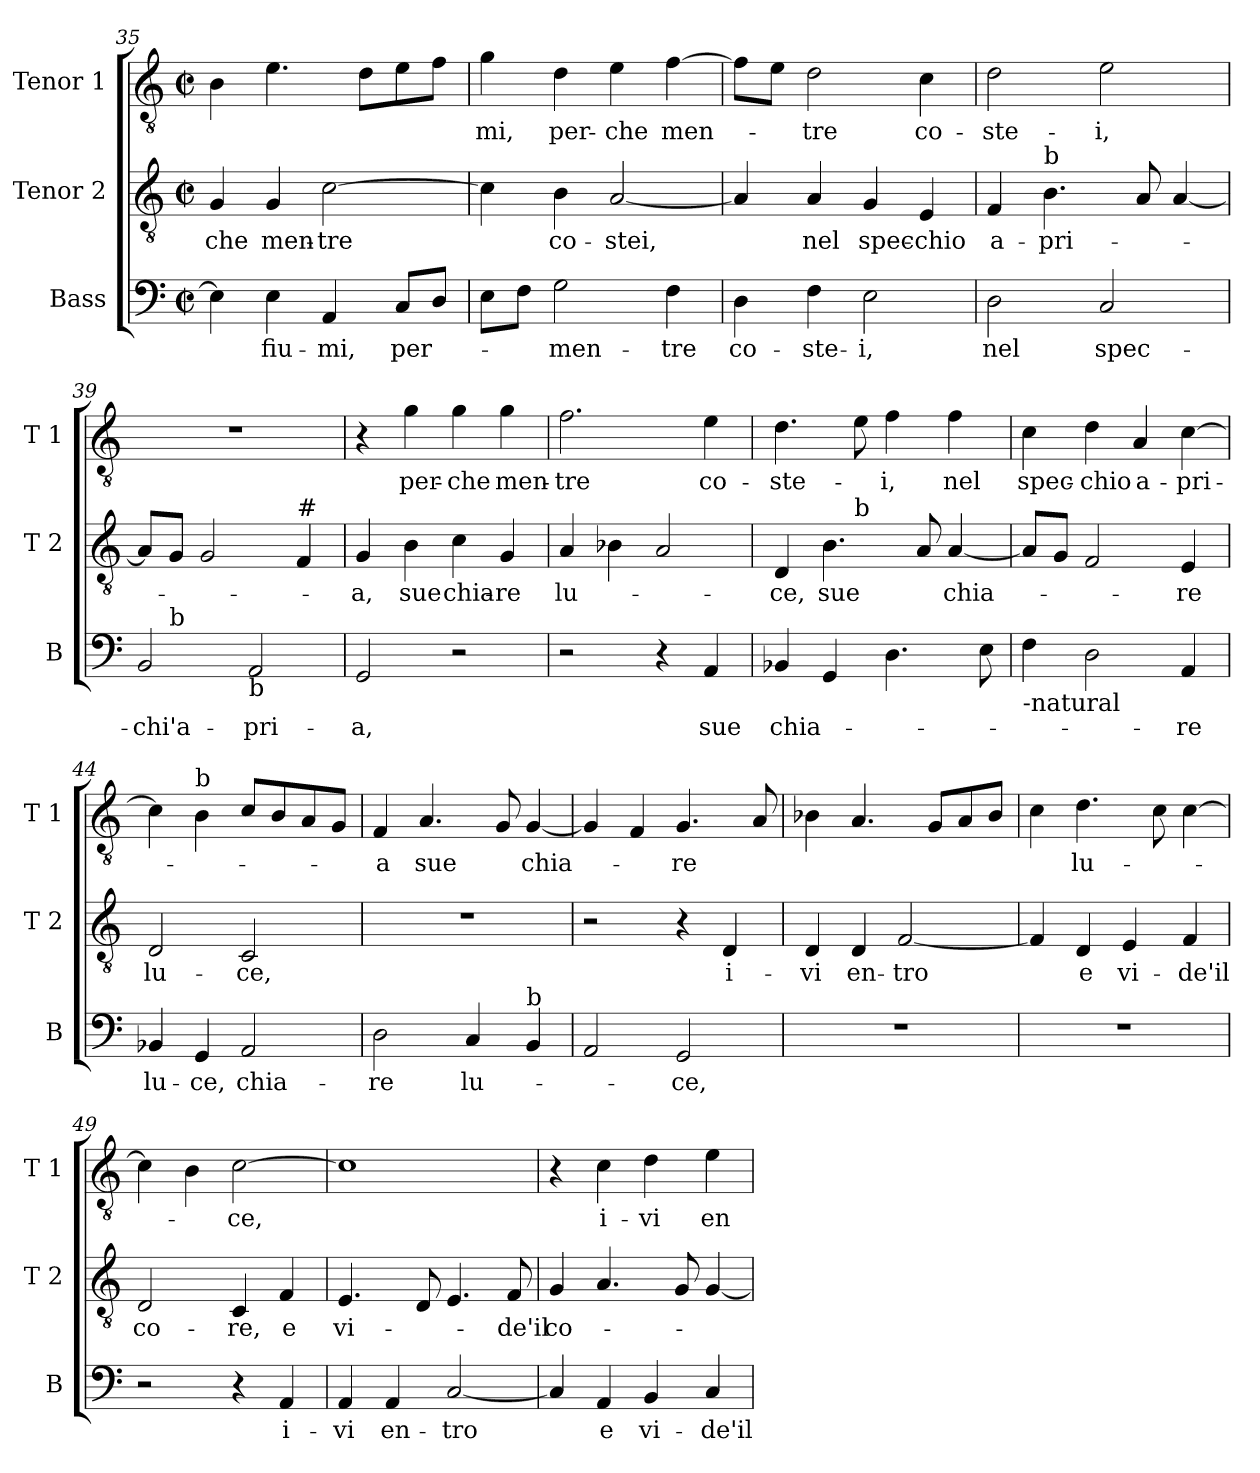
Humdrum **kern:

**kern	**text	**kern	**text	**kern	**text
*part3	*part3	*part2	*part2	*part1	*part1
*staff3	*staff3	*staff2	*staff2	*staff1	*staff1
*I"Bass	*	*I"Tenor 2	*	*I"Tenor 1	*
*I'B	*	*I'T 2	*	*I'T 1	*
*clefF4	*	*clefGv2	*	*clefGv2	*
*k[]	*	*k[]	*	*k[]	*
*C:	*	*C:	*	*C:	*
*M2/2	*	*M2/2	*	*M2/2	*
*met(c|)	*	*met(c|)	*	*met(c|)	*
=35	=35	=35	=35	=35	=35
!	!	!	!LO:LY:b	!	!
4E\]	.	4G/	-che	4B\	.
!	!LO:LY:b	!	!LO:LY:b	!	!
4E\	fiu-	4G/	men-	4.e\	.
!	!LO:LY:b	!	!LO:LY:b	!	!
4AA/	-mi,	[2c\	-tre	.	.
.	.	.	.	8d\L	.
!	!LO:LY:b	!	!	!	!
8C/L	per-	.	.	8e\	.
8D/J	.	.	.	8f\J	.
!!LO:PB:g=z
=36	=36	=36	=36	=36	=36
!	!	!	!	!	!LO:LY:b
8E\L	.	4c\]	.	4g\	-mi,
8F\J	.	.	.	.	.
!	!LO:LY:b	!	!LO:LY:b	!	!LO:LY:b
2G\	-men-	4B\	co-	4d\	per-
!	!	!	!LO:LY:b	!	!LO:LY:b
.	.	[2A/	-stei,	4e\	-che
!	!LO:LY:b	!	!	!	!LO:LY:b
4F\	-tre	.	.	[4f\	men-
=37	=37	=37	=37	=37	=37
!	!LO:LY:b	!	!	!	!
4D\	co-	4A/]	.	8f\L]	.
.	.	.	.	8e\J	.
!	!LO:LY:b	!	!LO:LY:b	!	!LO:LY:b
4F\	-ste-	4A/	nel	2d\	-tre
!	!LO:LY:b	!	!LO:LY:b	!	!
2E\	-i,	4G/	spec-	.	.
!	!	!	!LO:LY:b	!	!LO:LY:b
.	.	4E/	-chio	4c\	co-
=38	=38	=38	=38	=38	=38
!	!LO:LY:b	!	!LO:LY:b	!	!LO:LY:b
2D\	nel	4F/	a-	2d\	-ste-
!	!	!LO:TX:a:t=b	!	!	!
!	!	!	!LO:LY:b	!	!
.	.	4.B\	-pri-	.	.
!	!LO:LY:b	!	!	!	!LO:LY:b
2C/	spec-	.	.	2e\	-i,
.	.	8A/	.	.	.
.	.	[4A/	.	.	.
=39	=39	=39	=39	=39	=39
!	!LO:LY:b	!	!	!	!
*^	*	*	*	*	*
2BB/	8ryy	-chi'a-	8A/L]	.	1r	.
!	!LO:TX:a:t=b	!	!	!	!	!
.	2..ryy	.	8G/J	.	.	.
.	.	.	2G/	.	.	.
!LO:TX:b:t=b	!	!	!	!	!	!
!	!	!LO:LY:b	!	!	!	!
2AA/	.	-pri-	.	.	.	.
!	!	!	!LO:TX:a:t=#	!	!	!
.	.	.	4F/	.	.	.
=40	=40	=40	=40	=40	=40	=40
!	!	!LO:LY:b	!	!LO:LY:b	!	!
*v	*v	*	*	*	*	*
2GG/	-a,	4G/	-a,	4r	.
!	!	!	!LO:LY:b	!	!LO:LY:b
.	.	4B\	sue	4g\	per-
!	!	!	!LO:LY:b	!	!LO:LY:b
2r	.	4c\	chia-	4g\	-che
!	!	!	!LO:LY:b	!	!LO:LY:b
.	.	4G/	-re	4g\	men-
!!LO:LB:g=z
=41	=41	=41	=41	=41	=41
!	!	!	!LO:LY:b	!	!LO:LY:b
2r	.	4A/	lu-	2.f\	-tre
.	.	4B-X\	.	.	.
4r	.	2A/	.	.	.
!	!LO:LY:b	!	!	!	!LO:LY:b
4AA/	sue	.	.	4e\	co-
=42	=42	=42	=42	=42	=42
!	!LO:LY:b	!	!LO:LY:b	!	!LO:LY:b
*	*	*^	*	*	*
4BB-X/	chia-	4D/	4.ryy	-ce,	4.d\	-ste-
!	!	!	!	!LO:LY:b	!	!
4GG/	.	4.B\	.	sue	.	.
!	!	!	!LO:TX:a:t=b	!	!	!
.	.	.	2ryy	.	8e\	.
!	!	!	!	!	!	!LO:LY:b
4.D\	.	.	.	.	4f\	-i,
.	.	8A/	.	.	.	.
!	!	!	!	!LO:LY:b	!	!LO:LY:b
.	.	[4A/	.	chia-	4f\	nel
8E\	.	.	8ryy	.	.	.
=43	=43	=43	=43	=43	=43	=43
!LO:TX:b:t=-natural	!	!	!	!	!	!
!	!	!	!	!	!	!LO:LY:b
*	*	*v	*v	*	*	*
4F\	.	8A/L]	.	4c\	spec-
.	.	8G/J	.	.	.
!	!	!	!	!	!LO:LY:b
2D\	.	2F/	.	4d\	-chio
!	!	!	!	!	!LO:LY:b
.	.	.	.	4A/	a-
!	!LO:LY:b	!	!LO:LY:b	!	!LO:LY:b
4AA/	-re	4E/	-re	[4c\	-pri-
=44	=44	=44	=44	=44	=44
!	!LO:LY:b	!	!LO:LY:b	!	!
4BB-X/	lu-	2D/	lu-	4c\]	.
!	!	!	!	!LO:TX:a:t=b	!
!	!LO:LY:b	!	!	!	!
4GG/	-ce,	.	.	4B\	.
!	!LO:LY:b	!	!LO:LY:b	!	!
2AA/	chia-	2C/	-ce,	8c/L	.
.	.	.	.	8B/	.
.	.	.	.	8A/	.
.	.	.	.	8G/J	.
=45	=45	=45	=45	=45	=45
!	!LO:LY:b	!	!	!	!LO:LY:b
2D\	-re	1r	.	4F/	-a
!	!	!	!	!	!LO:LY:b
.	.	.	.	4.A/	sue
!	!LO:LY:b	!	!	!	!
4C/	lu-	.	.	.	.
.	.	.	.	8G/	.
!LO:TX:a:t=b	!	!	!	!	!
!	!	!	!	!	!LO:LY:b
4BB/	.	.	.	[4G/	chia-
!!LO:LB:g=z
=46	=46	=46	=46	=46	=46
2AA/	.	2r	.	4G/]	.
.	.	.	.	4F/	.
!	!LO:LY:b	!	!	!	!LO:LY:b
2GG/	-ce,	4r	.	4.G/	-re
!	!	!	!LO:LY:b	!	!
.	.	4D/	i-	.	.
.	.	.	.	8A/	.
=47	=47	=47	=47	=47	=47
!	!	!	!LO:LY:b	!	!
1r	.	4D/	-vi	4B-X\	.
!	!	!	!LO:LY:b	!	!
.	.	4D/	en-	4.A/	.
!	!	!	!LO:LY:b	!	!
.	.	[2F/	-tro	.	.
.	.	.	.	8G/L	.
.	.	.	.	8A/	.
.	.	.	.	8B-/J	.
=48	=48	=48	=48	=48	=48
1r	.	4F/]	.	4c\	.
!	!	!	!LO:LY:b	!	!LO:LY:b
.	.	4D/	e	4.d\	lu-
!	!	!	!LO:LY:b	!	!
.	.	4E/	vi-	.	.
.	.	.	.	8c\	.
!	!	!	!LO:LY:b	!	!
.	.	4F/	-de'il	[4c\	.
=49	=49	=49	=49	=49	=49
!	!	!	!LO:LY:b	!	!
2r	.	2D/	co-	4c\]	.
.	.	.	.	4B\	.
!	!	!	!LO:LY:b	!	!LO:LY:b
4r	.	4C/	-re,	[2c\	-ce,
!	!LO:LY:b	!	!LO:LY:b	!	!
4AA/	i-	4F/	e	.	.
=50	=50	=50	=50	=50	=50
!	!LO:LY:b	!	!LO:LY:b	!	!
4AA/	-vi	4.E/	vi-	1c]	.
!	!LO:LY:b	!	!	!	!
4AA/	en-	.	.	.	.
.	.	8D/	.	.	.
!	!LO:LY:b	!	!	!	!
[2C/	-tro	4.E/	.	.	.
!	!	!	!LO:LY:b	!	!
.	.	8F/	-de'il	.	.
!!LO:LB:g=z
=51	=51	=51	=51	=51	=51
!	!	!	!LO:LY:b	!	!
4C/]	.	4G/	co-	4r	.
!	!LO:LY:b	!	!	!	!LO:LY:b
4AA/	e	4.A/	.	4c\	i-
!	!LO:LY:b	!	!	!	!LO:LY:b
4BB/	vi-	.	.	4d\	-vi
.	.	8G/	.	.	.
!	!LO:LY:b	!	!	!	!LO:LY:b
4C/	-de'il	[4G/	.	4e\	en-
=	=	=	=	=	=
*-	*-	*-	*-	*-	*-
